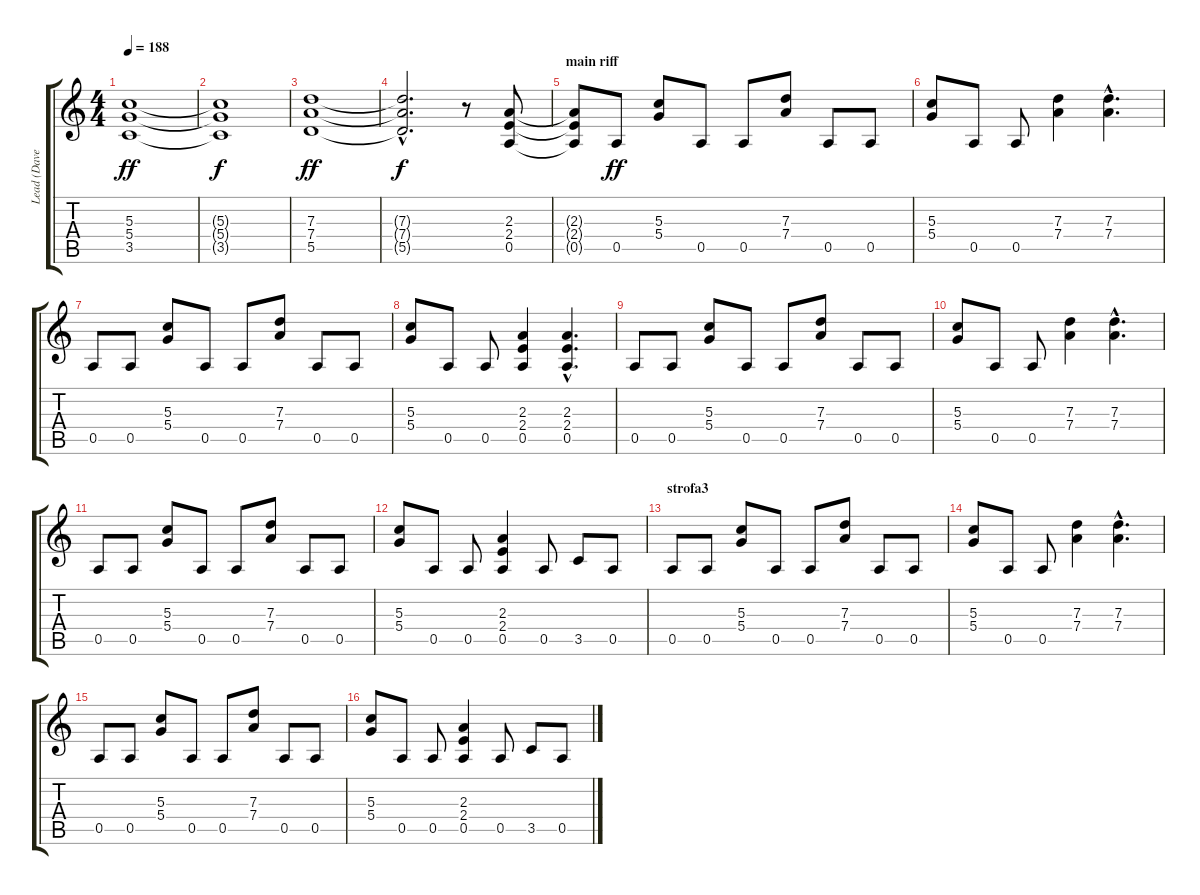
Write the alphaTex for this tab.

\track ("Lead (Dave)" "Lead (Dave") {instrument distortionguitar}
\staff {score tabs}
\tuning (E4 B3 G3 D3 A2 E2) {hide}
\ts (4 4)
\tempo 188
\clef g2
\ks c
(5.3 5.4 3.5).1{dy ff volume 13 balance 4} |
(5.3{t} 5.4{t} 3.5{t}).1{dy f} |
(7.3 7.4 5.5).1{dy ff} |
(7.3{hac t} 7.4{hac t} 5.5{hac t}).2{d dy f} r.8 (2.3 2.4 0.5).8 |
\section ("" "main riff")
(2.3{t} 2.4{t} 0.5{t}).8 0.5.8{dy ff} (5.3 5.4).8 0.5.8 0.5.8 (7.3 7.4).8 0.5.8 0.5.8 |
(5.3 5.4).8 0.5.8 0.5.8 (7.3 7.4).4 (7.3{hac} 7.4{hac}).4{d} |
0.5.8 0.5.8 (5.3 5.4).8 0.5.8 0.5.8 (7.3 7.4).8 0.5.8 0.5.8 |
(5.3 5.4).8 0.5.8 0.5.8 (2.3 2.4 0.5).4 (2.3{hac} 2.4{hac} 0.5{hac}).4{d} |
0.5.8 0.5.8 (5.3 5.4).8 0.5.8 0.5.8 (7.3 7.4).8 0.5.8 0.5.8 |
(5.3 5.4).8 0.5.8 0.5.8 (7.3 7.4).4 (7.3{hac} 7.4{hac}).4{d} |
0.5.8 0.5.8 (5.3 5.4).8 0.5.8 0.5.8 (7.3 7.4).8 0.5.8 0.5.8 |
(5.3 5.4).8 0.5.8 0.5.8 (2.3 2.4 0.5).4 0.5.8 3.5.8 0.5.8 |
\section ("" "strofa3")
0.5.8 0.5.8 (5.3 5.4).8 0.5.8 0.5.8 (7.3 7.4).8 0.5.8 0.5.8 |
(5.3 5.4).8 0.5.8 0.5.8 (7.3 7.4).4 (7.3{hac} 7.4{hac}).4{d} |
0.5.8 0.5.8 (5.3 5.4).8 0.5.8 0.5.8 (7.3 7.4).8 0.5.8 0.5.8 |
(5.3 5.4).8 0.5.8 0.5.8 (2.3 2.4 0.5).4 0.5.8 3.5.8 0.5.8
